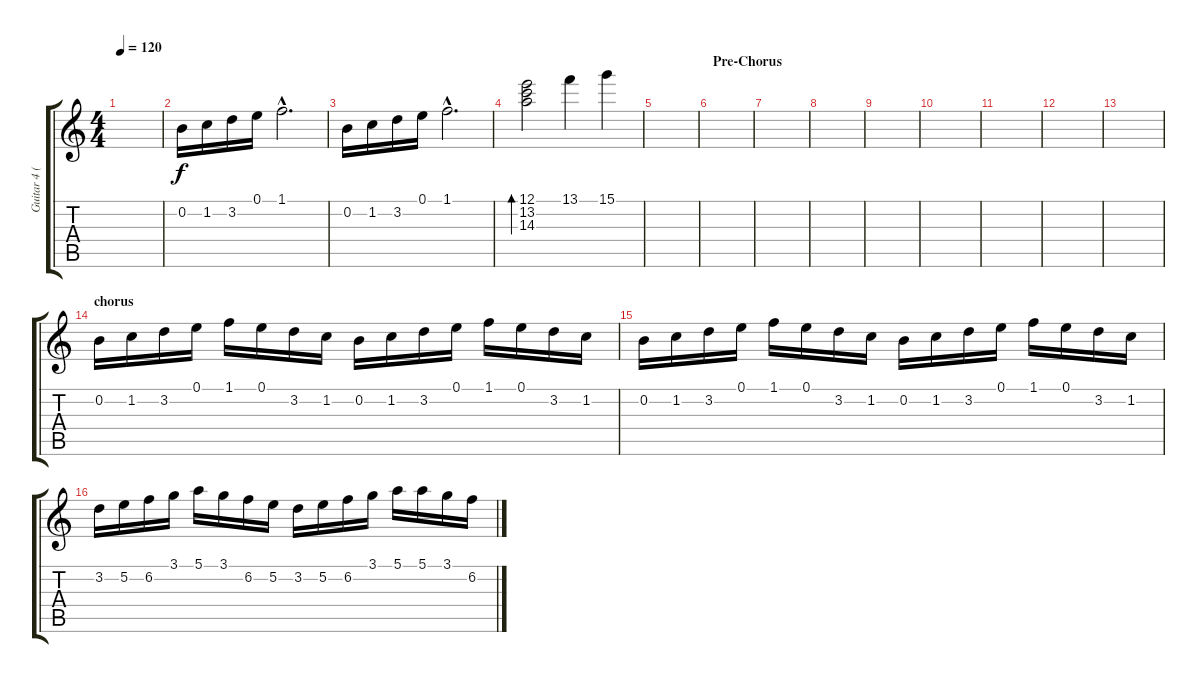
\track ("Guitar 4 (clean)" "Guitar 4 (") {instrument electricguitarclean}
\staff {score tabs}
\tuning (E4 B3 G3 D3 A2 E2) {hide}
\ts (4 4)
\tempo 120
\clef g2
\ks c
|
0.2.16 1.2.16 3.2.16 0.1.16 1.1{hac}.2{d} |
0.2.16 1.2.16 3.2.16 0.1.16 1.1{hac}.2{d} |
(12.1 13.2 14.3).2{bd 480} 13.1.4 15.1.4 |
|
\section ("" "Pre-Chorus")
|
|
|
|
|
|
|
|
\section ("" "chorus")
0.2.16 1.2.16 3.2.16 0.1.16 1.1.16 0.1.16 3.2.16 1.2.16 0.2.16 1.2.16 3.2.16 0.1.16 1.1.16 0.1.16 3.2.16 1.2.16 |
0.2.16 1.2.16 3.2.16 0.1.16 1.1.16 0.1.16 3.2.16 1.2.16 0.2.16 1.2.16 3.2.16 0.1.16 1.1.16 0.1.16 3.2.16 1.2.16 |
3.2.16 5.2.16 6.2.16 3.1.16 5.1.16 3.1.16 6.2.16 5.2.16 3.2.16 5.2.16 6.2.16 3.1.16 5.1.16 5.1.16 3.1.16 6.2.16
